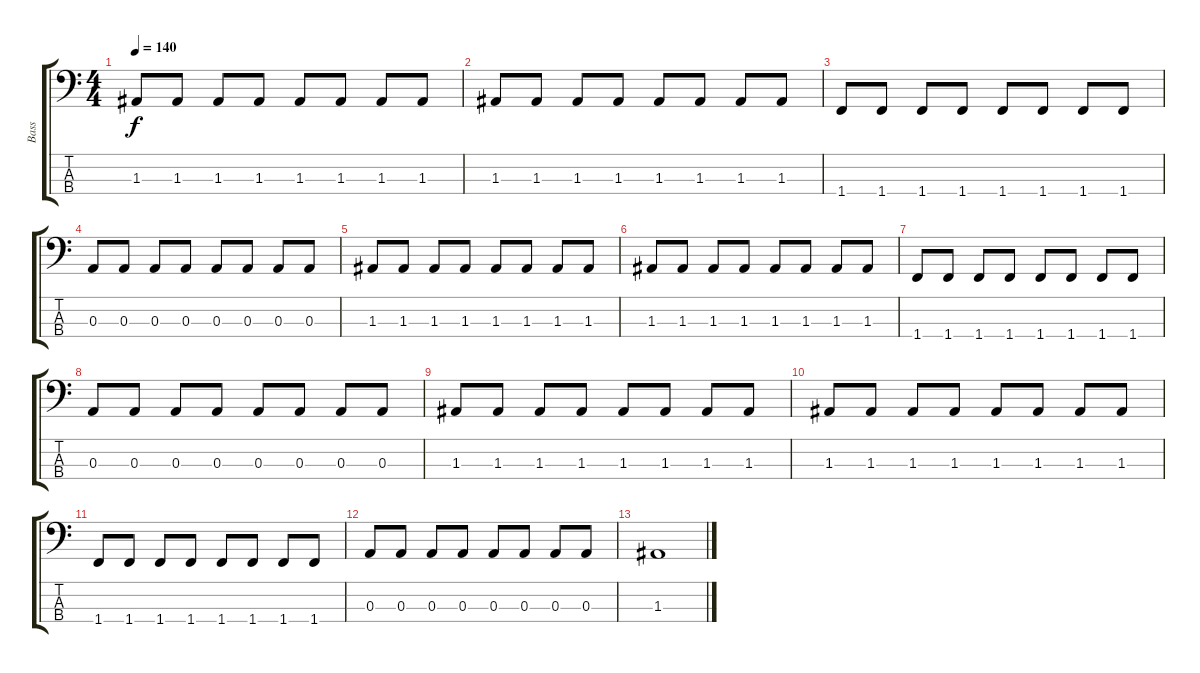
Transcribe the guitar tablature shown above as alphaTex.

\track ("Bass" "Bass") {instrument acousticguitarnylon}
\staff {score tabs}
\tuning (G2 D2 A1 E1) {hide}
\ts (4 4)
\tempo 140
\clef f4
\ks c
1.3.8{dy f} 1.3.8 1.3.8 1.3.8 1.3.8 1.3.8 1.3.8 1.3.8 |
1.3.8 1.3.8 1.3.8 1.3.8 1.3.8 1.3.8 1.3.8 1.3.8 |
1.4.8 1.4.8 1.4.8 1.4.8 1.4.8 1.4.8 1.4.8 1.4.8 |
0.3.8 0.3.8 0.3.8 0.3.8 0.3.8 0.3.8 0.3.8 0.3.8 |
1.3.8 1.3.8 1.3.8 1.3.8 1.3.8 1.3.8 1.3.8 1.3.8 |
1.3.8 1.3.8 1.3.8 1.3.8 1.3.8 1.3.8 1.3.8 1.3.8 |
1.4.8 1.4.8 1.4.8 1.4.8 1.4.8 1.4.8 1.4.8 1.4.8 |
0.3.8 0.3.8 0.3.8 0.3.8 0.3.8 0.3.8 0.3.8 0.3.8 |
1.3.8 1.3.8 1.3.8 1.3.8 1.3.8 1.3.8 1.3.8 1.3.8 |
1.3.8 1.3.8 1.3.8 1.3.8 1.3.8 1.3.8 1.3.8 1.3.8 |
1.4.8 1.4.8 1.4.8 1.4.8 1.4.8 1.4.8 1.4.8 1.4.8 |
0.3.8 0.3.8 0.3.8 0.3.8 0.3.8 0.3.8 0.3.8 0.3.8 |
1.3.1
